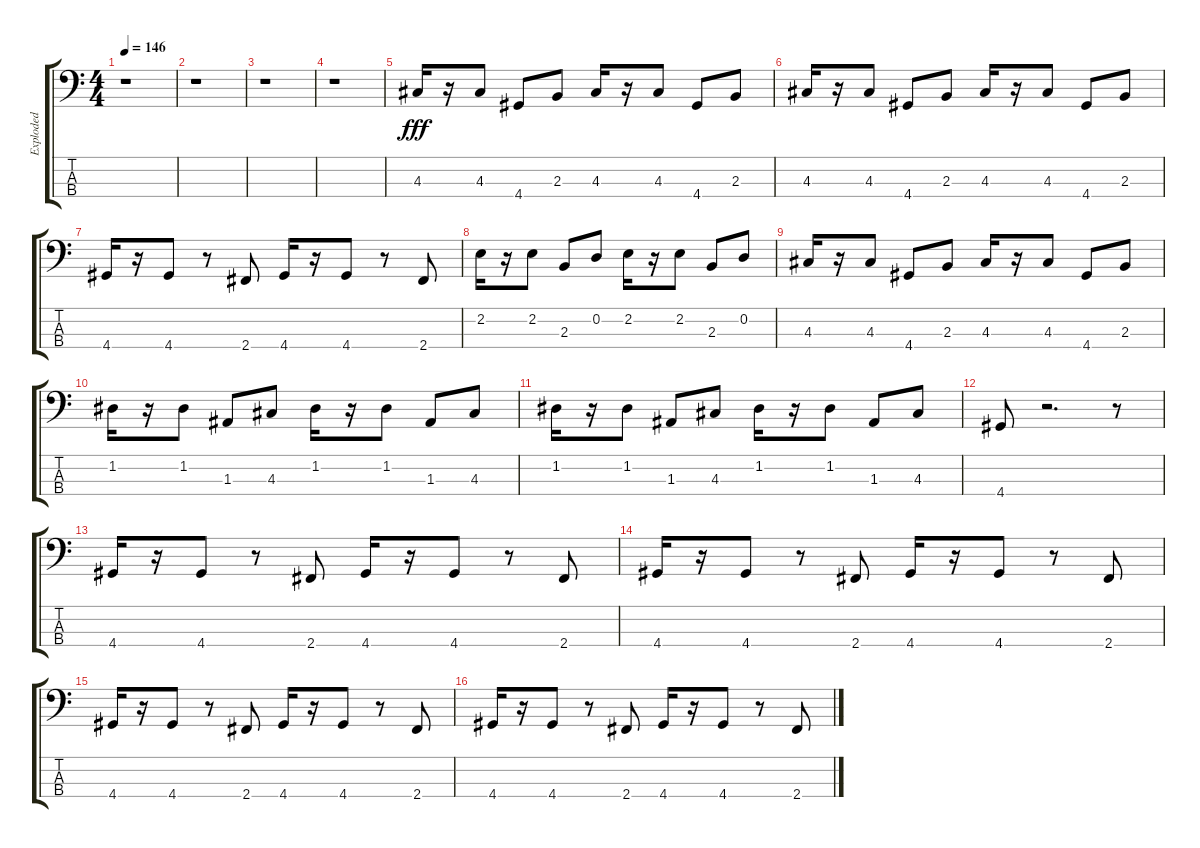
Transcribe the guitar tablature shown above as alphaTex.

\track ("Exploded" "Exploded") {instrument electricbassfinger}
\staff {score tabs}
\tuning (G2 D2 A1 E1) {hide}
\ts (4 4)
\tempo 146
\clef f4
\ks c
r.1{dy fff} |
r.1 |
r.1 |
r.1 |
4.3.16 r.16 4.3.8 4.4.8 2.3.8 4.3.16 r.16 4.3.8 4.4.8 2.3.8 |
4.3.16 r.16 4.3.8 4.4.8 2.3.8 4.3.16 r.16 4.3.8 4.4.8 2.3.8 |
4.4.16 r.16 4.4.8 r.8 2.4.8 4.4.16 r.16 4.4.8 r.8 2.4.8 |
2.2.16 r.16 2.2.8 2.3.8 0.2.8 2.2.16 r.16 2.2.8 2.3.8 0.2.8 |
4.3.16 r.16 4.3.8 4.4.8 2.3.8 4.3.16 r.16 4.3.8 4.4.8 2.3.8 |
1.2.16 r.16 1.2.8 1.3.8 4.3.8 1.2.16 r.16 1.2.8 1.3.8 4.3.8 |
1.2.16 r.16 1.2.8 1.3.8 4.3.8 1.2.16 r.16 1.2.8 1.3.8 4.3.8 |
4.4.8 r.2{d} r.8 |
4.4.16 r.16 4.4.8 r.8 2.4.8 4.4.16 r.16 4.4.8 r.8 2.4.8 |
4.4.16 r.16 4.4.8 r.8 2.4.8 4.4.16 r.16 4.4.8 r.8 2.4.8 |
4.4.16 r.16 4.4.8 r.8 2.4.8 4.4.16 r.16 4.4.8 r.8 2.4.8 |
4.4.16 r.16 4.4.8 r.8 2.4.8 4.4.16 r.16 4.4.8 r.8 2.4.8
